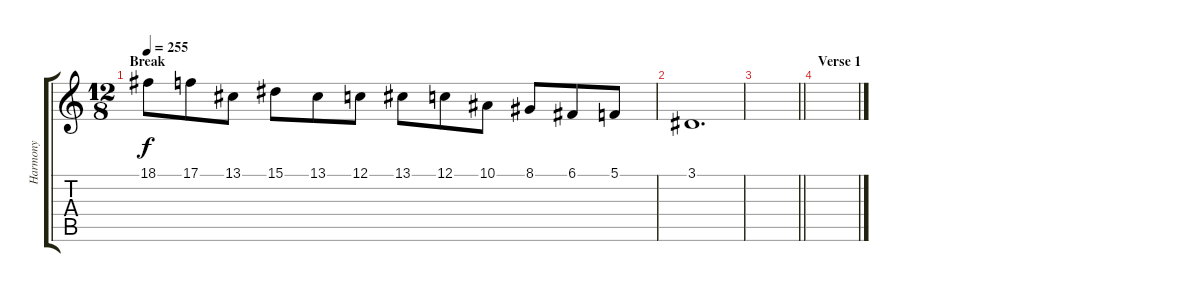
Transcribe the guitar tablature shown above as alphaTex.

\track ("Harmony" "Harmony") {instrument shamisen}
\staff {score tabs}
\tuning (C4 G3 Eb3 Bb2 F2 C2) {hide}
\ts (12 8)
\section ("" "Break")
\tempo 255
\clef g2
\ks c
18.1.8{dy f} 17.1.8 13.1.8 15.1.8 13.1.8 12.1.8 13.1.8 12.1.8 10.1.8 8.1.8 6.1.8 5.1.8 |
3.1.1{d} |
\barLineRight lightlight
|
\section ("" "Verse 1")
